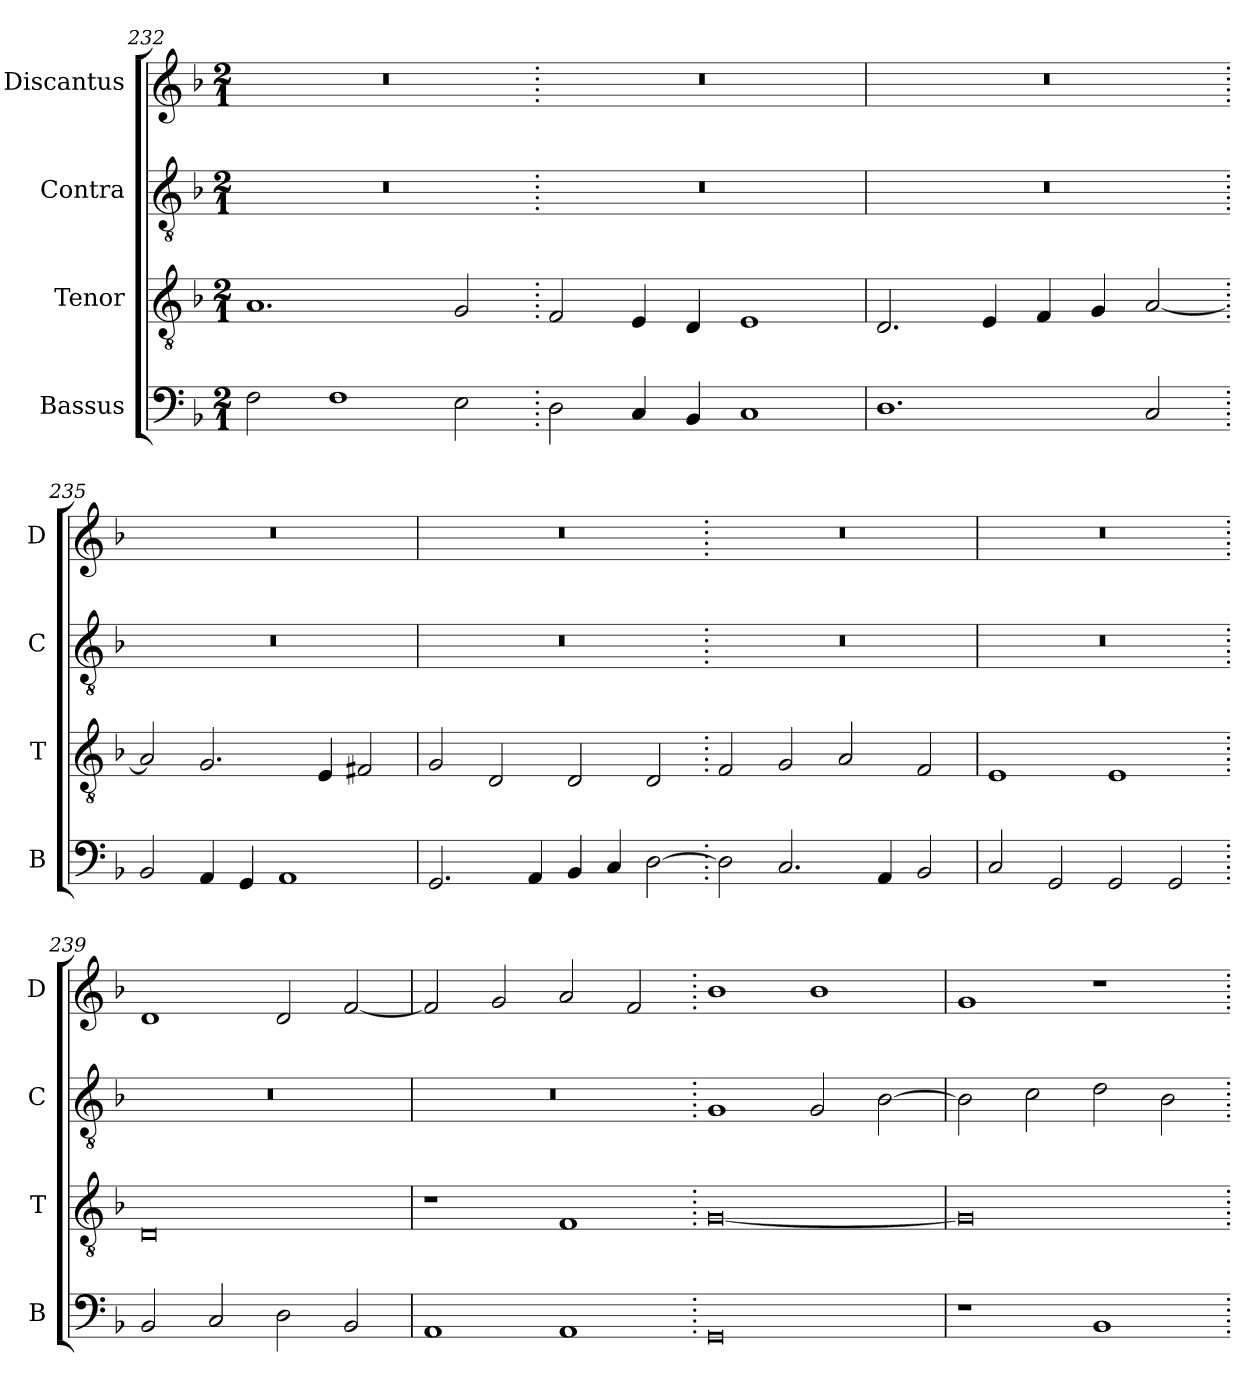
**kern	**kern	**kern	**kern
*part4	*part3	*part2	*part1
*staff4	*staff3	*staff2	*staff1
*I"Bassus	*I"Tenor	*I"Contra	*I"Discantus
*I'B	*I'T	*I'C	*I'D
*clefF4	*clefGv2	*clefGv2	*clefG2
*k[b-]	*k[b-]	*k[b-]	*k[b-]
*M2/1	*M2/1	*M2/1	*M2/1
=232	=232	=232	=232
2F\	1.A	0r	0r
1F	.	.	.
2E\	2G/	.	.
=233.	=233.	=233.	=233.
2D\	2F/	0r	0r
4C/	4E/	.	.
4BB-/	4D/	.	.
1C	1E	.	.
=234	=234	=234	=234
1.D	2.D/	0r	0r
.	4E/	.	.
.	4F/	.	.
.	4G/	.	.
2C/	[2A/	.	.
=235.	=235.	=235.	=235.
2BB-/	2A/]	0r	0r
4AA/	2.G/	.	.
4GG/	.	.	.
1AA	.	.	.
.	4E/	.	.
.	2F#X/	.	.
=236	=236	=236	=236
2.GG/	2G/	0r	0r
.	2D/	.	.
4AA/	.	.	.
4BB-/	2D/	.	.
4C/	.	.	.
[2D\	2D/	.	.
=237.	=237.	=237.	=237.
2D\]	2F/	0r	0r
2.C/	2G/	.	.
.	2A/	.	.
4AA/	.	.	.
2BB-/	2F/	.	.
=238	=238	=238	=238
2C/	1E	0r	0r
2GG/	.	.	.
2GG/	1E	.	.
2GG/	.	.	.
=239.	=239.	=239.	=239.
2BB-/	0D	0r	1d
2C/	.	.	.
2D\	.	.	2d/
2BB-/	.	.	[2f/
=240	=240	=240	=240
1AA	1r	0r	2f/]
.	.	.	2g/
1AA	1F	.	2a/
.	.	.	2f/
=241.	=241.	=241.	=241.
0GG	[0G	1G	1b-
.	.	2G/	1b-
.	.	[2B-\	.
=242	=242	=242	=242
1r	0G]	2B-\]	1g
.	.	2c\	.
1BB-	.	2d\	1r
.	.	2B-\	.
=.	=.	=.	=.
*-	*-	*-	*-
